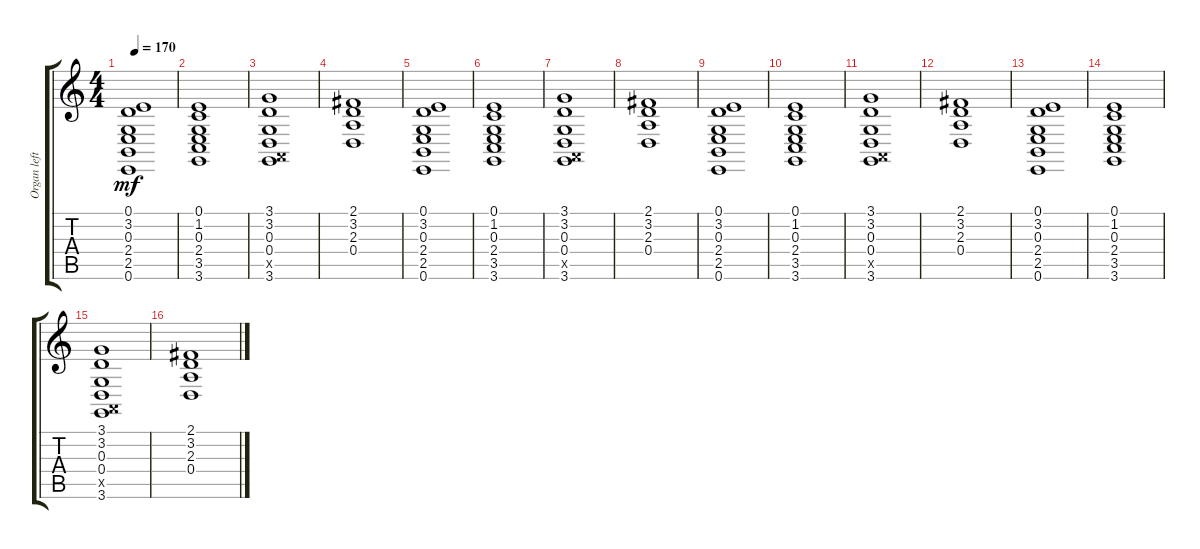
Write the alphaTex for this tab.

\track ("Organ left hand" "Organ left") {instrument rockorgan}
\staff {score tabs}
\tuning (E4 B3 G3 D3 A2 E2) {hide}
\ts (4 4)
\tempo 170
\clef g2
\ks c
(0.1 3.2 0.3 2.4 2.5 0.6).1{dy mf} |
(0.1 1.2 0.3 2.4 3.5 3.6).1 |
(3.1 3.2 0.3 0.4 0.5{x} 3.6).1 |
(2.1 3.2 2.3 0.4).1 |
(0.1 3.2 0.3 2.4 2.5 0.6).1 |
(0.1 1.2 0.3 2.4 3.5 3.6).1 |
(3.1 3.2 0.3 0.4 0.5{x} 3.6).1 |
(2.1 3.2 2.3 0.4).1 |
(0.1 3.2 0.3 2.4 2.5 0.6).1 |
(0.1 1.2 0.3 2.4 3.5 3.6).1 |
(3.1 3.2 0.3 0.4 0.5{x} 3.6).1 |
(2.1 3.2 2.3 0.4).1 |
(0.1 3.2 0.3 2.4 2.5 0.6).1 |
(0.1 1.2 0.3 2.4 3.5 3.6).1 |
(3.1 3.2 0.3 0.4 0.5{x} 3.6).1 |
(2.1 3.2 2.3 0.4).1
